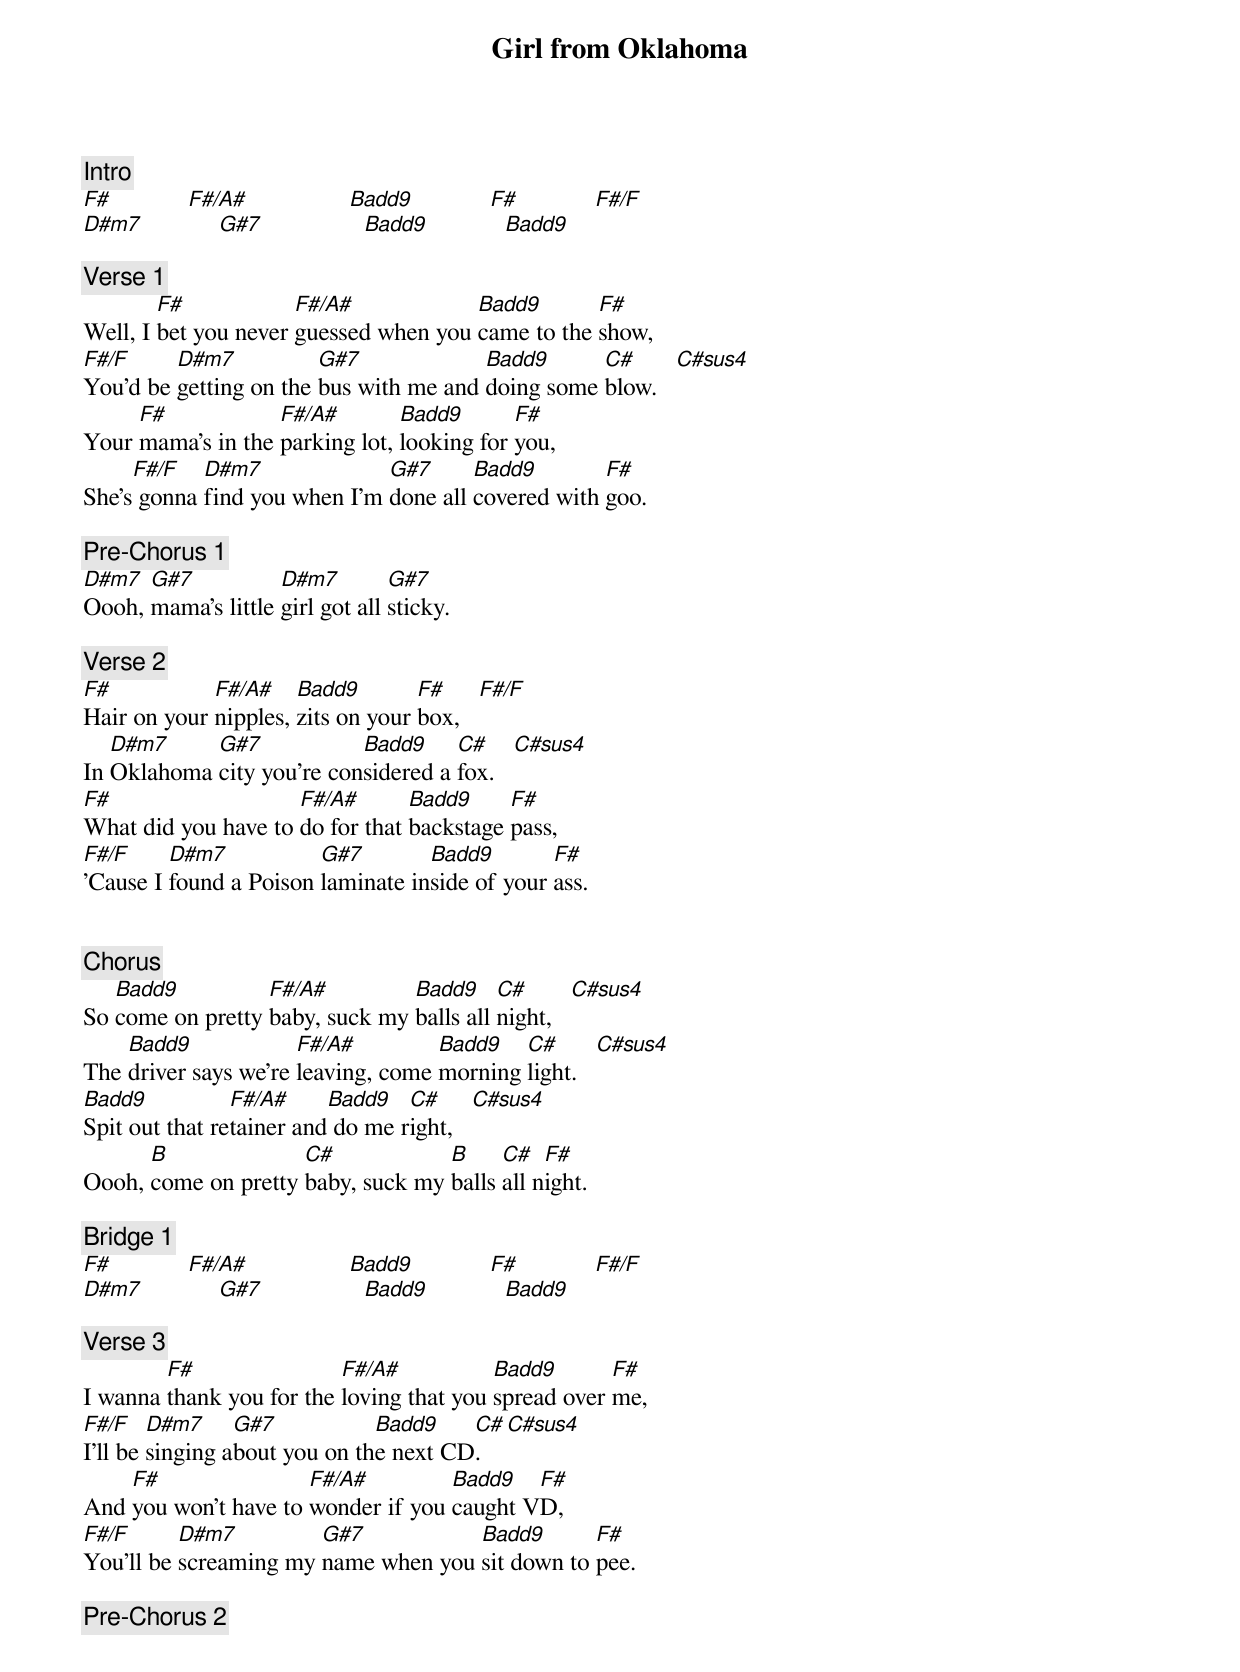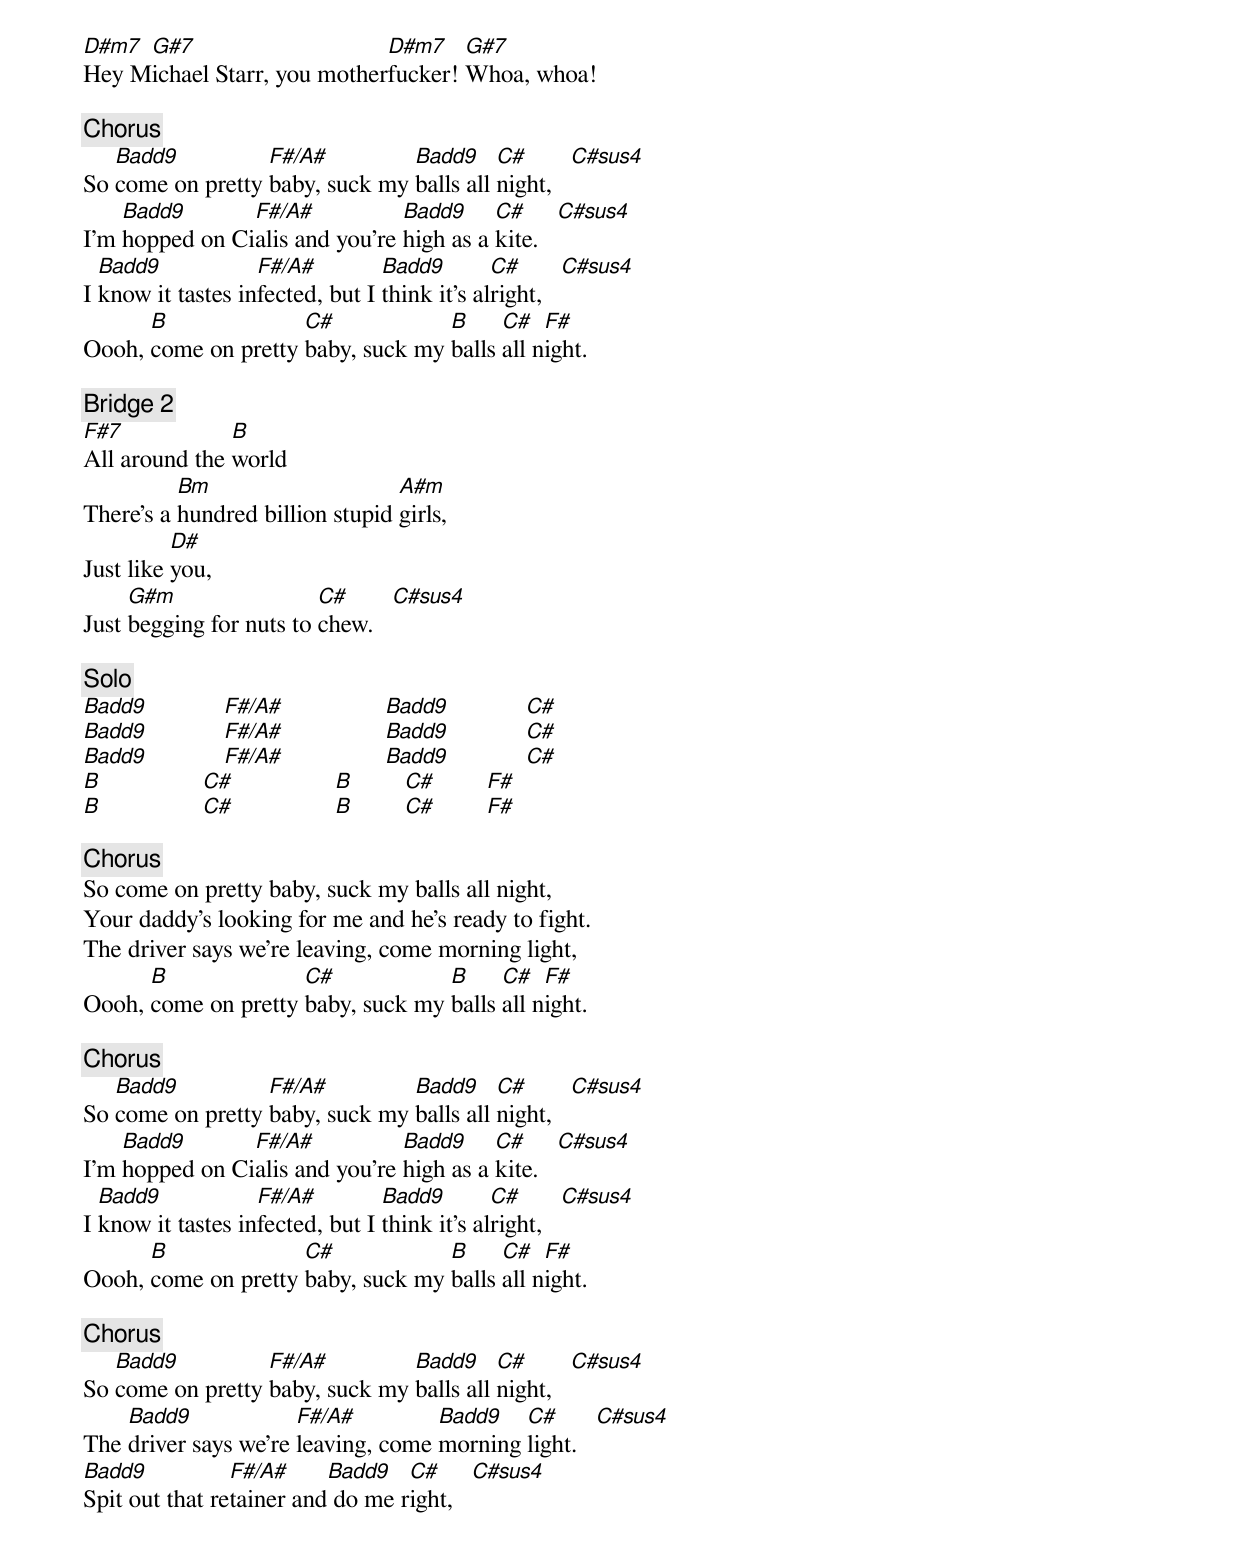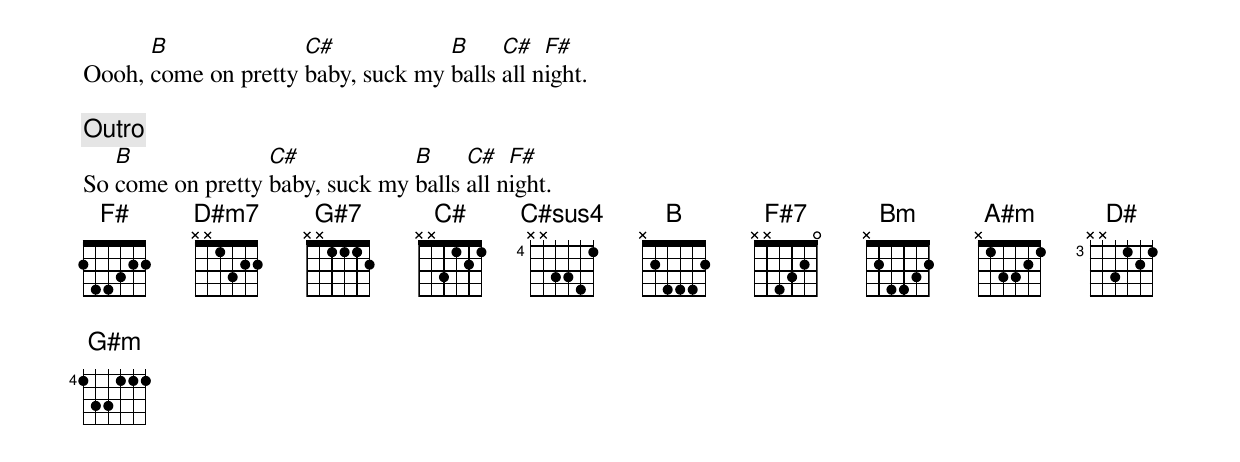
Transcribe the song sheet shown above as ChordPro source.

{title: Girl from Oklahoma}
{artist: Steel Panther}
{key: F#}
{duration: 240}
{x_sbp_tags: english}

{c: Intro}
[F#]            [F#/A#]                [Badd9]            [F#]            [F#/F]
[D#m7]            [G#7]                [Badd9]            [Badd9]

{c: Verse 1}
Well, I [F#]bet you never [F#/A#]guessed when you [Badd9]came to the [F#]show,
[F#/F]You'd be [D#m7]getting on the [G#7]bus with me and [Badd9]doing some [C#]blow.   [C#sus4]
Your [F#]mama's in the [F#/A#]parking lot, [Badd9]looking for [F#]you,
She's[F#/F] gonna [D#m7]find you when I'm [G#7]done all [Badd9]covered with [F#]goo.

{c: Pre-Chorus 1}
[D#m7]Oooh, [G#7]mama's little [D#m7]girl got all [G#7]sticky.

{c: Verse 2}
[F#]Hair on your [F#/A#]nipples, [Badd9]zits on your [F#]box,   [F#/F]
In [D#m7]Oklahoma [G#7]city you're con[Badd9]sidered a [C#]fox.   [C#sus4]
[F#]What did you have to [F#/A#]do for that [Badd9]backstage [F#]pass,
[F#/F]'Cause I [D#m7]found a Poison [G#7]laminate in[Badd9]side of your [F#]ass.


{c: Chorus}
So [Badd9]come on pretty [F#/A#]baby, suck my [Badd9]balls all [C#]night,   [C#sus4]
The [Badd9]driver says we're [F#/A#]leaving, come [Badd9]morning [C#]light.   [C#sus4]
[Badd9]Spit out that re[F#/A#]tainer and[Badd9] do me r[C#]ight,   [C#sus4]
Oooh, [B]come on pretty [C#]baby, suck my [B]balls [C#]all n[F#]ight.

{c: Bridge 1}
[F#]            [F#/A#]                [Badd9]            [F#]            [F#/F]
[D#m7]            [G#7]                [Badd9]            [Badd9]

{c: Verse 3}
I wanna [F#]thank you for the [F#/A#]loving that you [Badd9]spread over [F#]me,
[F#/F]I'll be [D#m7]singing a[G#7]bout you on th[Badd9]e next CD[C#].    [C#sus4]
And [F#]you won't have to [F#/A#]wonder if you [Badd9]caught V[F#]D,
[F#/F]You'll be [D#m7]screaming my [G#7]name when you [Badd9]sit down to [F#]pee.

{c: Pre-Chorus 2}
[D#m7]Hey M[G#7]ichael Starr, you mother[D#m7]fucker! [G#7]Whoa, whoa!

{c: Chorus}
So [Badd9]come on pretty [F#/A#]baby, suck my [Badd9]balls all [C#]night,   [C#sus4]
I'm [Badd9]hopped on Ci[F#/A#]alis and you're [Badd9]high as a [C#]kite.   [C#sus4]
I [Badd9]know it tastes in[F#/A#]fected, but I [Badd9]think it's al[C#]right,   [C#sus4]
Oooh, [B]come on pretty [C#]baby, suck my [B]balls [C#]all n[F#]ight.

{c: Bridge 2}
[F#7]All around the [B]world
There's a [Bm]hundred billion stupid [A#m]girls,
Just like [D#]you,
Just [G#m]begging for nuts to [C#]chew.   [C#sus4]

{c: Solo}
[Badd9]            [F#/A#]                [Badd9]            [C#]
[Badd9]            [F#/A#]                [Badd9]            [C#]
[Badd9]            [F#/A#]                [Badd9]            [C#]
[B]                [C#]                [B]        [C#]        [F#]
[B]                [C#]                [B]        [C#]        [F#]

{c: Chorus}
So come on pretty baby, suck my balls all night,
Your daddy's looking for me and he's ready to fight.
The driver says we're leaving, come morning light,
Oooh, [B]come on pretty [C#]baby, suck my [B]balls [C#]all n[F#]ight.

{c: Chorus}
So [Badd9]come on pretty [F#/A#]baby, suck my [Badd9]balls all [C#]night,   [C#sus4]
I'm [Badd9]hopped on Ci[F#/A#]alis and you're [Badd9]high as a [C#]kite.   [C#sus4]
I [Badd9]know it tastes in[F#/A#]fected, but I [Badd9]think it's al[C#]right,   [C#sus4]
Oooh, [B]come on pretty [C#]baby, suck my [B]balls [C#]all n[F#]ight.

{c: Chorus}
So [Badd9]come on pretty [F#/A#]baby, suck my [Badd9]balls all [C#]night,   [C#sus4]
The [Badd9]driver says we're [F#/A#]leaving, come [Badd9]morning [C#]light.   [C#sus4]
[Badd9]Spit out that re[F#/A#]tainer and[Badd9] do me r[C#]ight,   [C#sus4]
Oooh, [B]come on pretty [C#]baby, suck my [B]balls [C#]all n[F#]ight.

{c: Outro}
So [B]come on pretty [C#]baby, suck my [B]balls [C#]all n[F#]ight.
